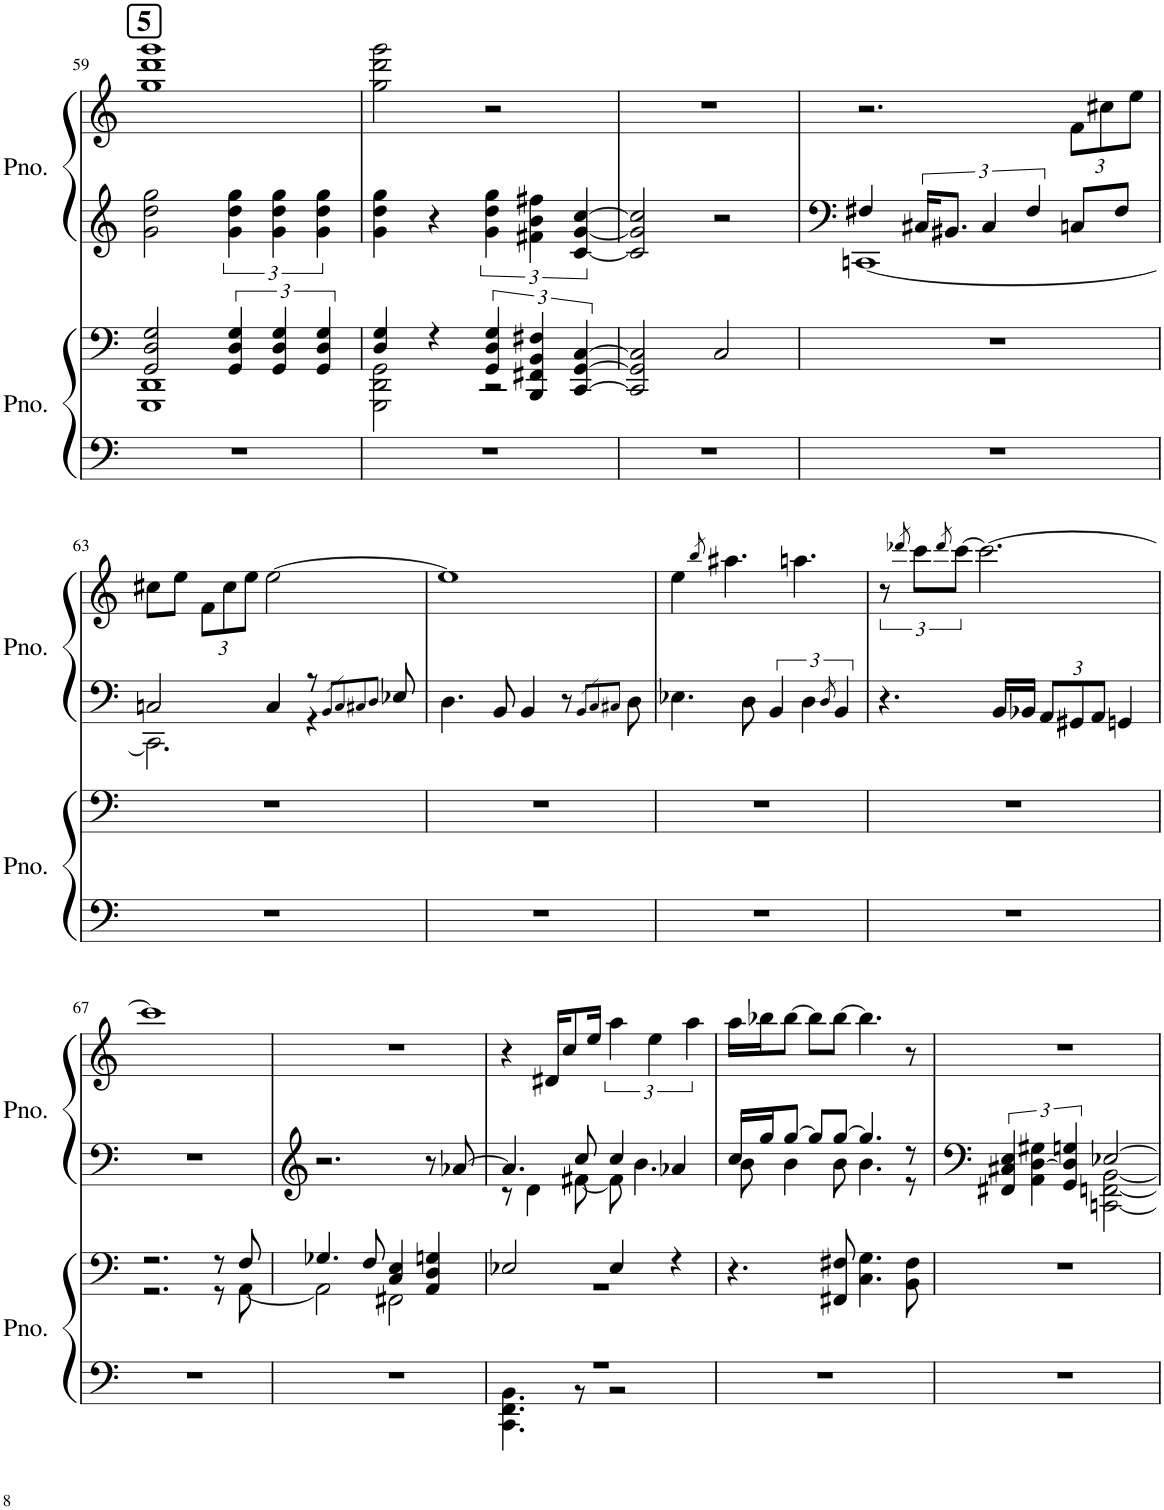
**kern	**kern	**kern	**kern
*part2	*part2	*part1	*part1
*staff4	*staff3	*staff2	*staff1
*I"Piano	*	*I"Piano	*
*I'Pno.	*	*I'Pno.	*
!!LO:PB:g=z
*clefF4	*clefF4	*clefG2	*clefG2
*k[]	*k[]	*k[]	*k[]
*M4/4	*M4/4	*M4/4	*M4/4
!!LO:REH:place=s1:a:B:cj:fs=14:t=5
=59	=59	=59	=59
*	*^	*	*
1r	2GG/ 2D/ 2G/	1GGG 1DD	2g\ 2dd\ 2gg\	1gg 1ddd 1ggg
.	6GG/ 6D/ 6G/	.	6g\ 6dd\ 6gg\	.
.	6GG/ 6D/ 6G/	.	6g\ 6dd\ 6gg\	.
.	6GG/ 6D/ 6G/	.	6g\ 6dd\ 6gg\	.
=60	=60	=60	=60	=60
1r	4D/ 4G/	2GGG\ 2DD\ 2GG\	4g\ 4dd\ 4gg\	2gg\ 2ddd\ 2ggg\
.	4r	.	4r	.
.	6GG/ 6D/ 6G/	2r	6g\ 6dd\ 6gg\	2r
.	6BBB/ 6FF#X/ 6BB/ 6F#X/	.	6f#X\ 6b\ 6ff#X\	.
.	[6CC/ [6GG/ [6C/	.	[6c/ [6g/ [6cc/	.
*	*v	*v	*	*
=61	=61	=61	=61
1r	2CC/] 2GG/] 2C/]	2c/] 2g/] 2cc/]	1r
.	2C/	2r	.
=62	=62	=62	=62
*	*	*^	*
1r	1r	4F#X/	[1CCn	2.r
.	.	24C#X/KL	.	.
.	.	12.BB#X/J	.	.
.	.	6C#/	.	.
.	.	6F#/	.	.
*	*	*	*	*Xbrackettup
.	.	8Cn/L	.	12f\L
.	.	.	.	12cc#X\
.	.	8F#/J	.	.
.	.	.	.	12ee\J
!!LO:LB:g=z
=63	=63	=63	=63	=63
1r	1r	2Cn/	2.CC\]	8cc#X\L
.	.	.	.	8ee\J
.	.	.	.	12f\L
.	.	.	.	12cc#\
.	.	.	.	12ee\J
.	.	4C/	.	[2ee\
.	.	8r	4r	.
.	.	8qBB/L	.	.
.	.	8qC/	.	.
.	.	8qC#X/	.	.
.	.	8qD/J	.	.
.	.	8E-X/	.	.
*	*	*v	*v	*
=64	=64	=64	=64
1r	1r	4.D\	1ee]
.	.	8BB/	.
.	.	4BB/	.
.	.	8r	.
.	.	8qBB/L	.
.	.	8qC/	.
.	.	8qC#X/J	.
.	.	8D\	.
=65	=65	=65	=65
1r	1r	4.E-X\	4ee\
.	.	.	8qbb/
.	.	.	4.aa#X\
.	.	8D\	.
.	.	6BB/	.
.	.	.	4.aan\
.	.	6D\	.
.	.	8qD/	.
.	.	6BB/	.
=66	=66	=66	=66
*	*	*	*brackettup
1r	1r	4.r	12r
.	.	.	8qddd-X/
.	.	.	12ccc\L
.	.	.	8qddd-/
.	.	.	[12ccc\J
.	.	.	2.ccc\_
.	.	16BB/LL	.
.	.	16BB-X/JJ	.
*	*	*Xbrackettup	*
.	.	12AA/L	.
.	.	12GG#X/	.
.	.	12AA/J	.
.	.	4GGn/	.
!!LO:LB:g=z
=67	=67	=67	=67
*	*^	*	*
1r	2.r	2.r	1r	1ccc]
.	8r	8r	.	.
.	8F/	[8AA\	.	.
=68	=68	=68	=68	=68
1r	4.G-X/	2AA\]	2.r	1r
.	8F/	.	.	.
.	4C/ 4E/	2FF#X\	.	.
.	4AA/ 4D/ 4Gn/	.	8r	.
.	.	.	[8a-X/	.
=69	=69	=69	=69	=69
*^	*	*	*^	*
1r	4.CC\ 4.FF\ 4.BB\	2E-X/	1r	4.a-/]	8r	4r
.	.	.	.	.	4d\	.
.	.	.	.	.	.	16d#X/KL
.	.	.	.	.	.	8cc/
.	8r	.	.	8cc/	[8f#X\	.
.	.	.	.	.	.	16ee/Jk
.	2r	4E-/	.	4cc/	8f#\]	6aa\
.	.	.	.	.	4.b\	.
.	.	.	.	.	.	6ee\
.	.	4r	.	4a-X/	.	.
.	.	.	.	.	.	6aa\
*v	*v	*	*	*	*	*
*	*v	*v	*	*	*
=70	=70	=70	=70	=70
1r	4.r	16cc/LL	8b\	16aa\LL
.	.	16gg/J	.	16bb-X\J
.	.	[8gg/J	4b\	[8bb-\J
.	.	8gg/L]	.	8bb-\L]
.	8FF#X/ 8F#X/	[8gg/J	8b\	[8bb-\J
.	4.C\ 4.G\	4.gg/]	4.b\	4.bb-\]
.	8BB\ 8F#\	8r	8r	8r
=71	=71	=71	=71	=71
*	*	*brackettup	*	*
1r	1r	6FF#X/ 6C#X/ 6E/	2ryy	1r
.	.	6AA\ [6D\ 6G#X\	.	.
.	.	6GG/ 6D/] 6Gn/	.	.
.	.	[2E-X/	[2CCn\ [2FFn\ [2BB\	.
*	*	*v	*v	*
=	=	=	=
*-	*-	*-	*-
